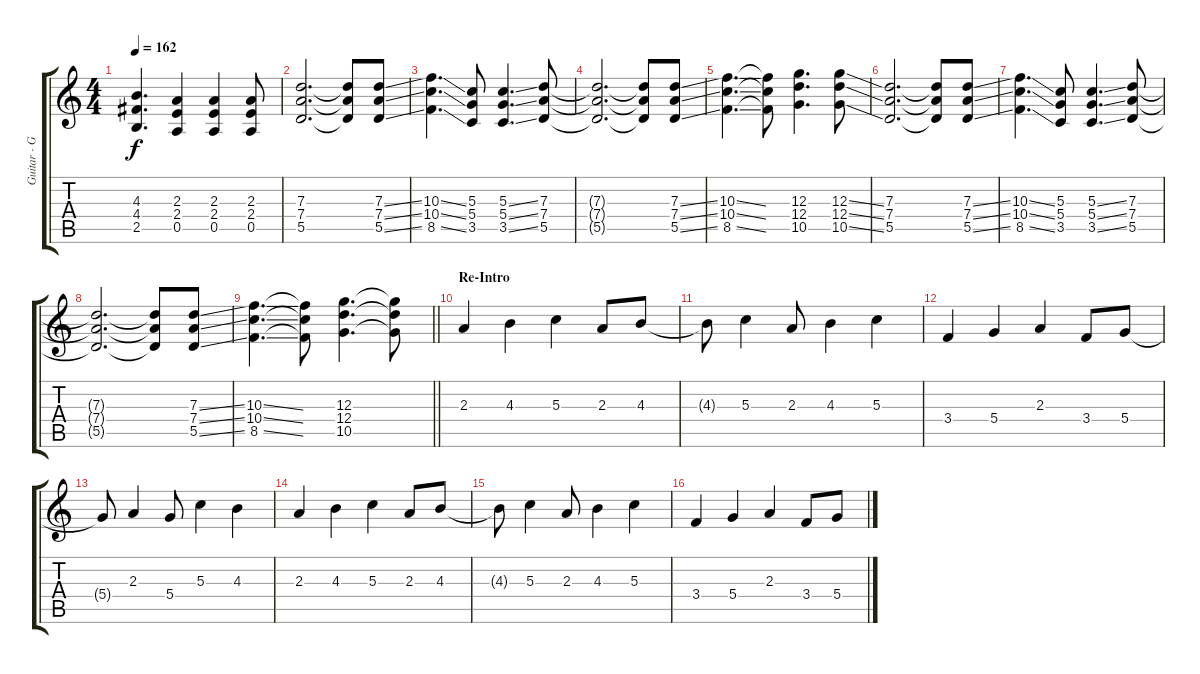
\track ("Guitar - Glenn Tipton" "Guitar - G") {instrument distortionguitar}
\staff {score tabs}
\tuning (E4 B3 G3 D3 A2 E2) {hide}
\ts (4 4)
\tempo 162
\clef g2
\ks c
(4.3 4.4 2.5).4{d dy f} (2.3 2.4 0.5).4 (2.3 2.4 0.5).4 (2.3 2.4 0.5).8 |
(7.3 7.4 5.5).2{d} (7.3{t} 7.4{t} 5.5{t}).8 (7.3{ss} 7.4{ss} 5.5{ss}).8 |
(10.3{ss} 10.4{ss} 8.5{ss}).4{d} (5.3 5.4 3.5).8 (5.3{ss} 5.4{ss} 3.5{ss}).4{d} (7.3 7.4 5.5).8 |
(7.3{t} 7.4{t} 5.5{t}).2{d} (7.3{t} 7.4{t} 5.5{t}).8 (7.3{ss} 7.4{ss} 5.5{ss}).8 |
(10.3{ss} 10.4{ss} 8.5{ss}).4{d} (10.3{t} 10.4{t} 8.5{t}).8 (12.3 12.4 10.5).4{d} (12.3{ss} 12.4{ss} 10.5{ss}).8 |
(7.3 7.4 5.5).2{d} (7.3{t} 7.4{t} 5.5{t}).8 (7.3{ss} 7.4{ss} 5.5{ss}).8 |
(10.3{ss} 10.4{ss} 8.5{ss}).4{d} (5.3 5.4 3.5).8 (5.3{ss} 5.4{ss} 3.5{ss}).4{d} (7.3 7.4 5.5).8 |
(7.3{t} 7.4{t} 5.5{t}).2{d} (7.3{t} 7.4{t} 5.5{t}).8 (7.3{ss} 7.4{ss} 5.5{ss}).8 |
\barLineRight lightlight
(10.3{ss} 10.4{ss} 8.5{ss}).4{d} (10.3{t} 10.4{t} 8.5{t}).8 (12.3 12.4 10.5).4{d} (12.3{t} 12.4{t} 10.5{t}).8 |
\section ("" "Re-Intro")
2.3.4 4.3.4 5.3.4 2.3.8 4.3.8 |
4.3{t}.8 5.3.4 2.3.8 4.3.4 5.3.4 |
3.4.4 5.4.4 2.3.4 3.4.8 5.4.8 |
5.4{t}.8 2.3.4 5.4.8 5.3.4 4.3.4 |
2.3.4 4.3.4 5.3.4 2.3.8 4.3.8 |
4.3{t}.8 5.3.4 2.3.8 4.3.4 5.3.4 |
3.4.4 5.4.4 2.3.4 3.4.8 5.4.8
